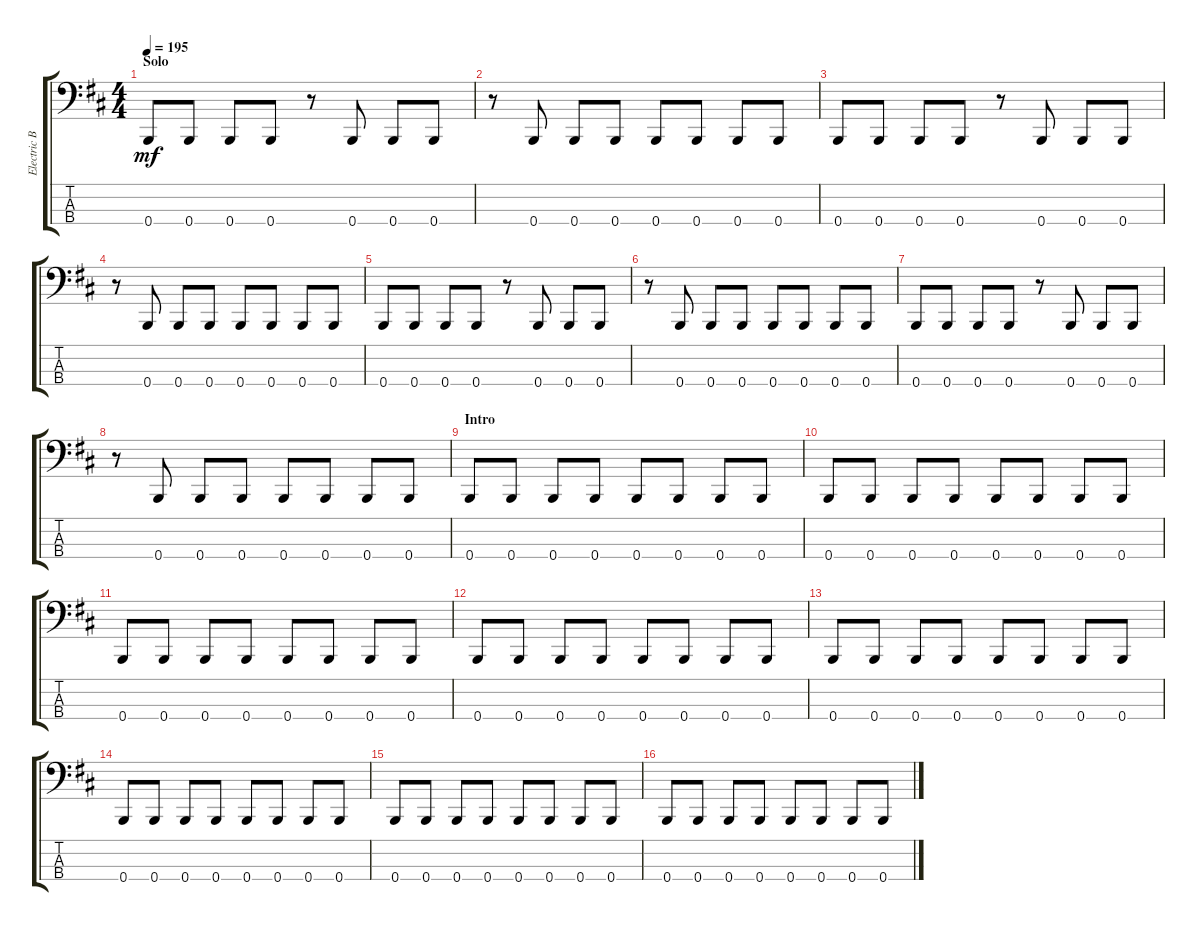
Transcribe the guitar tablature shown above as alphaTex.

\track ("Electric Bass" "Electric B") {instrument electricbassfinger}
\staff {score tabs}
\tuning (E2 B1 Gb1 B0) {hide}
\ts (4 4)
\section ("" "Solo")
\tempo 195
\clef f4
\ks bminor
0.4.8{dy mf} 0.4.8 0.4.8 0.4.8 r.8 0.4.8 0.4.8 0.4.8 |
r.8 0.4.8 0.4.8 0.4.8 0.4.8 0.4.8 0.4.8 0.4.8 |
0.4.8 0.4.8 0.4.8 0.4.8 r.8 0.4.8 0.4.8 0.4.8 |
r.8 0.4.8 0.4.8 0.4.8 0.4.8 0.4.8 0.4.8 0.4.8 |
0.4.8 0.4.8 0.4.8 0.4.8 r.8 0.4.8 0.4.8 0.4.8 |
r.8 0.4.8 0.4.8 0.4.8 0.4.8 0.4.8 0.4.8 0.4.8 |
0.4.8 0.4.8 0.4.8 0.4.8 r.8 0.4.8 0.4.8 0.4.8 |
r.8 0.4.8 0.4.8 0.4.8 0.4.8 0.4.8 0.4.8 0.4.8 |
\section ("" "Intro")
0.4.8 0.4.8 0.4.8 0.4.8 0.4.8 0.4.8 0.4.8 0.4.8 |
0.4.8 0.4.8 0.4.8 0.4.8 0.4.8 0.4.8 0.4.8 0.4.8 |
0.4.8 0.4.8 0.4.8 0.4.8 0.4.8 0.4.8 0.4.8 0.4.8 |
0.4.8 0.4.8 0.4.8 0.4.8 0.4.8 0.4.8 0.4.8 0.4.8 |
0.4.8 0.4.8 0.4.8 0.4.8 0.4.8 0.4.8 0.4.8 0.4.8 |
0.4.8 0.4.8 0.4.8 0.4.8 0.4.8 0.4.8 0.4.8 0.4.8 |
0.4.8 0.4.8 0.4.8 0.4.8 0.4.8 0.4.8 0.4.8 0.4.8 |
0.4.8 0.4.8 0.4.8 0.4.8 0.4.8 0.4.8 0.4.8 0.4.8
